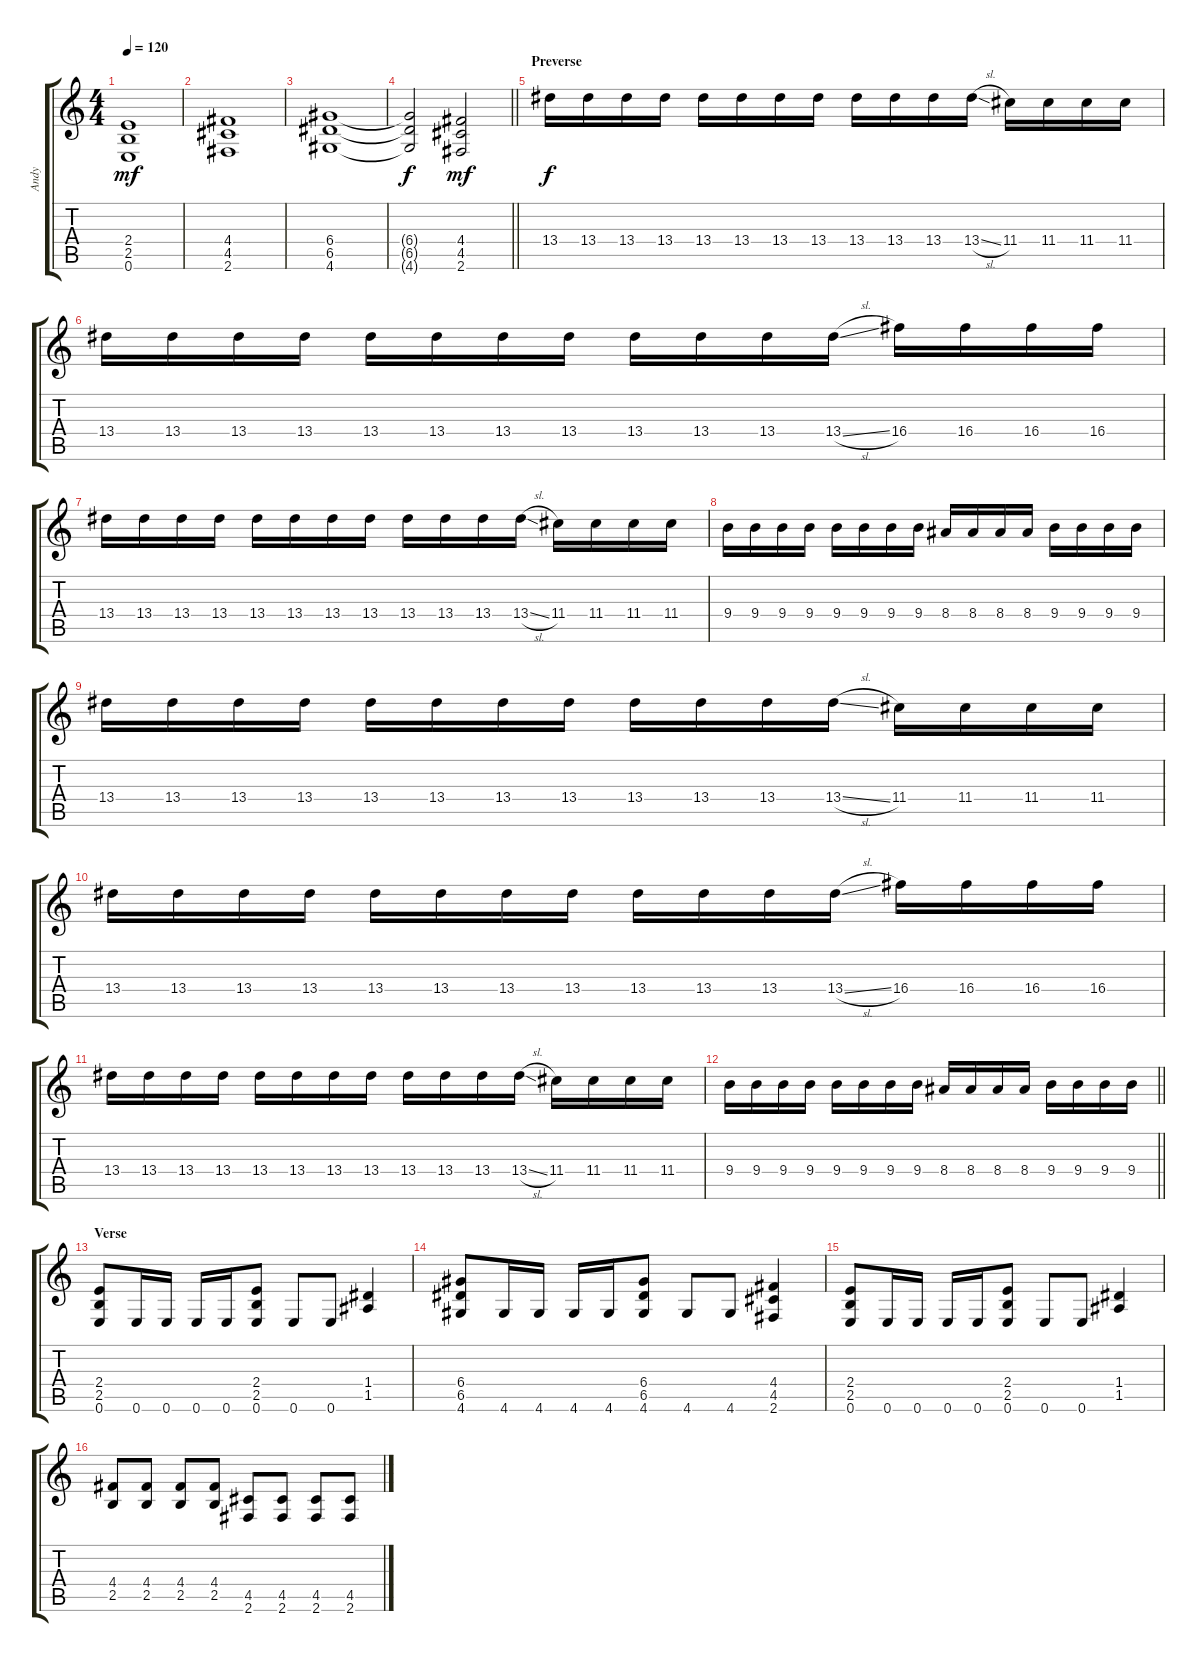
\track ("Andy" "Andy") {instrument distortionguitar}
\staff {score tabs}
\tuning (E4 B3 G3 D3 A2 E2) {hide}
\ts (4 4)
\tempo 120
\clef g2
\ks c
(2.4 2.5 0.6).1{dy mf volume 14} |
(4.4 4.5 2.6).1 |
(6.4 6.5 4.6).1 |
\barLineRight lightlight
(6.4{t} 6.5{t} 4.6{t}).2{dy f} (4.4 4.5 2.6).2{dy mf} |
\section ("" "Preverse")
13.4.16{dy f} 13.4.16 13.4.16 13.4.16 13.4.16 13.4.16 13.4.16 13.4.16 13.4.16 13.4.16 13.4.16 13.4{sl}.16 11.4.16 11.4.16 11.4.16 11.4.16 |
13.4.16 13.4.16 13.4.16 13.4.16 13.4.16 13.4.16 13.4.16 13.4.16 13.4.16 13.4.16 13.4.16 13.4{sl}.16 16.4.16 16.4.16 16.4.16 16.4.16 |
13.4.16 13.4.16 13.4.16 13.4.16 13.4.16 13.4.16 13.4.16 13.4.16 13.4.16 13.4.16 13.4.16 13.4{sl}.16 11.4.16 11.4.16 11.4.16 11.4.16 |
9.4.16 9.4.16 9.4.16 9.4.16 9.4.16 9.4.16 9.4.16 9.4.16 8.4.16 8.4.16 8.4.16 8.4.16 9.4.16 9.4.16 9.4.16 9.4.16 |
13.4.16 13.4.16 13.4.16 13.4.16 13.4.16 13.4.16 13.4.16 13.4.16 13.4.16 13.4.16 13.4.16 13.4{sl}.16 11.4.16 11.4.16 11.4.16 11.4.16 |
13.4.16 13.4.16 13.4.16 13.4.16 13.4.16 13.4.16 13.4.16 13.4.16 13.4.16 13.4.16 13.4.16 13.4{sl}.16 16.4.16 16.4.16 16.4.16 16.4.16 |
13.4.16 13.4.16 13.4.16 13.4.16 13.4.16 13.4.16 13.4.16 13.4.16 13.4.16 13.4.16 13.4.16 13.4{sl}.16 11.4.16 11.4.16 11.4.16 11.4.16 |
\barLineRight lightlight
9.4.16 9.4.16 9.4.16 9.4.16 9.4.16 9.4.16 9.4.16 9.4.16 8.4.16 8.4.16 8.4.16 8.4.16 9.4.16 9.4.16 9.4.16 9.4.16 |
\section ("" "Verse")
(2.4 2.5 0.6).8 0.6.16 0.6.16 0.6.16 0.6.16 (2.4 2.5 0.6).8 0.6.8 0.6.8 (1.4 1.5).4 |
(6.4 6.5 4.6).8 4.6.16 4.6.16 4.6.16 4.6.16 (6.4 6.5 4.6).8 4.6.8 4.6.8 (4.4 4.5 2.6).4 |
(2.4 2.5 0.6).8 0.6.16 0.6.16 0.6.16 0.6.16 (2.4 2.5 0.6).8 0.6.8 0.6.8 (1.4 1.5).4 |
(4.4 2.5).8 (4.4 2.5).8 (4.4 2.5).8 (4.4 2.5).8 (4.5 2.6).8 (4.5 2.6).8 (4.5 2.6).8 (4.5 2.6).8
